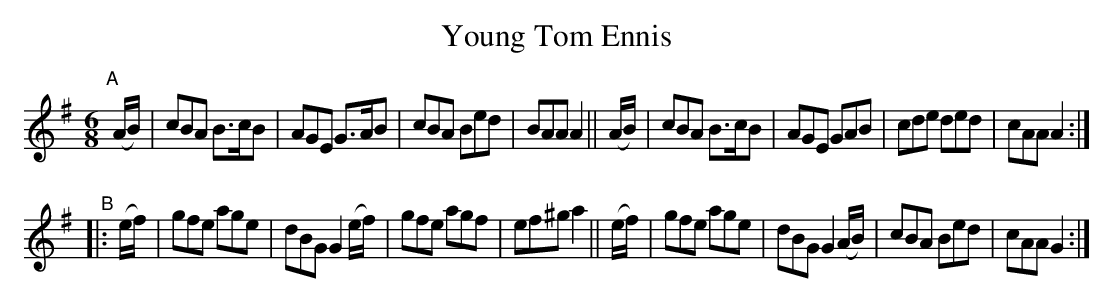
X:1
T: Young Tom Ennis
M: 6/8
L: 1/8
K: Ador
"^A"[|]\
(A/B/) | cBA B>cB | AGE G>AB | cBA Bed | BAA A2 ||\
(A/B/) | cBA B>cB | AGE GAB | cde ded | cAA A2 :|
"^B"|:\
(e/f/) | gfe age | dBG G2 (e/f/) | gfe agf | ef^g a2 ||\
(e/f/) | gfe age | dBG G2 (A/B/) | cBA Bed | cAA G2 :|
